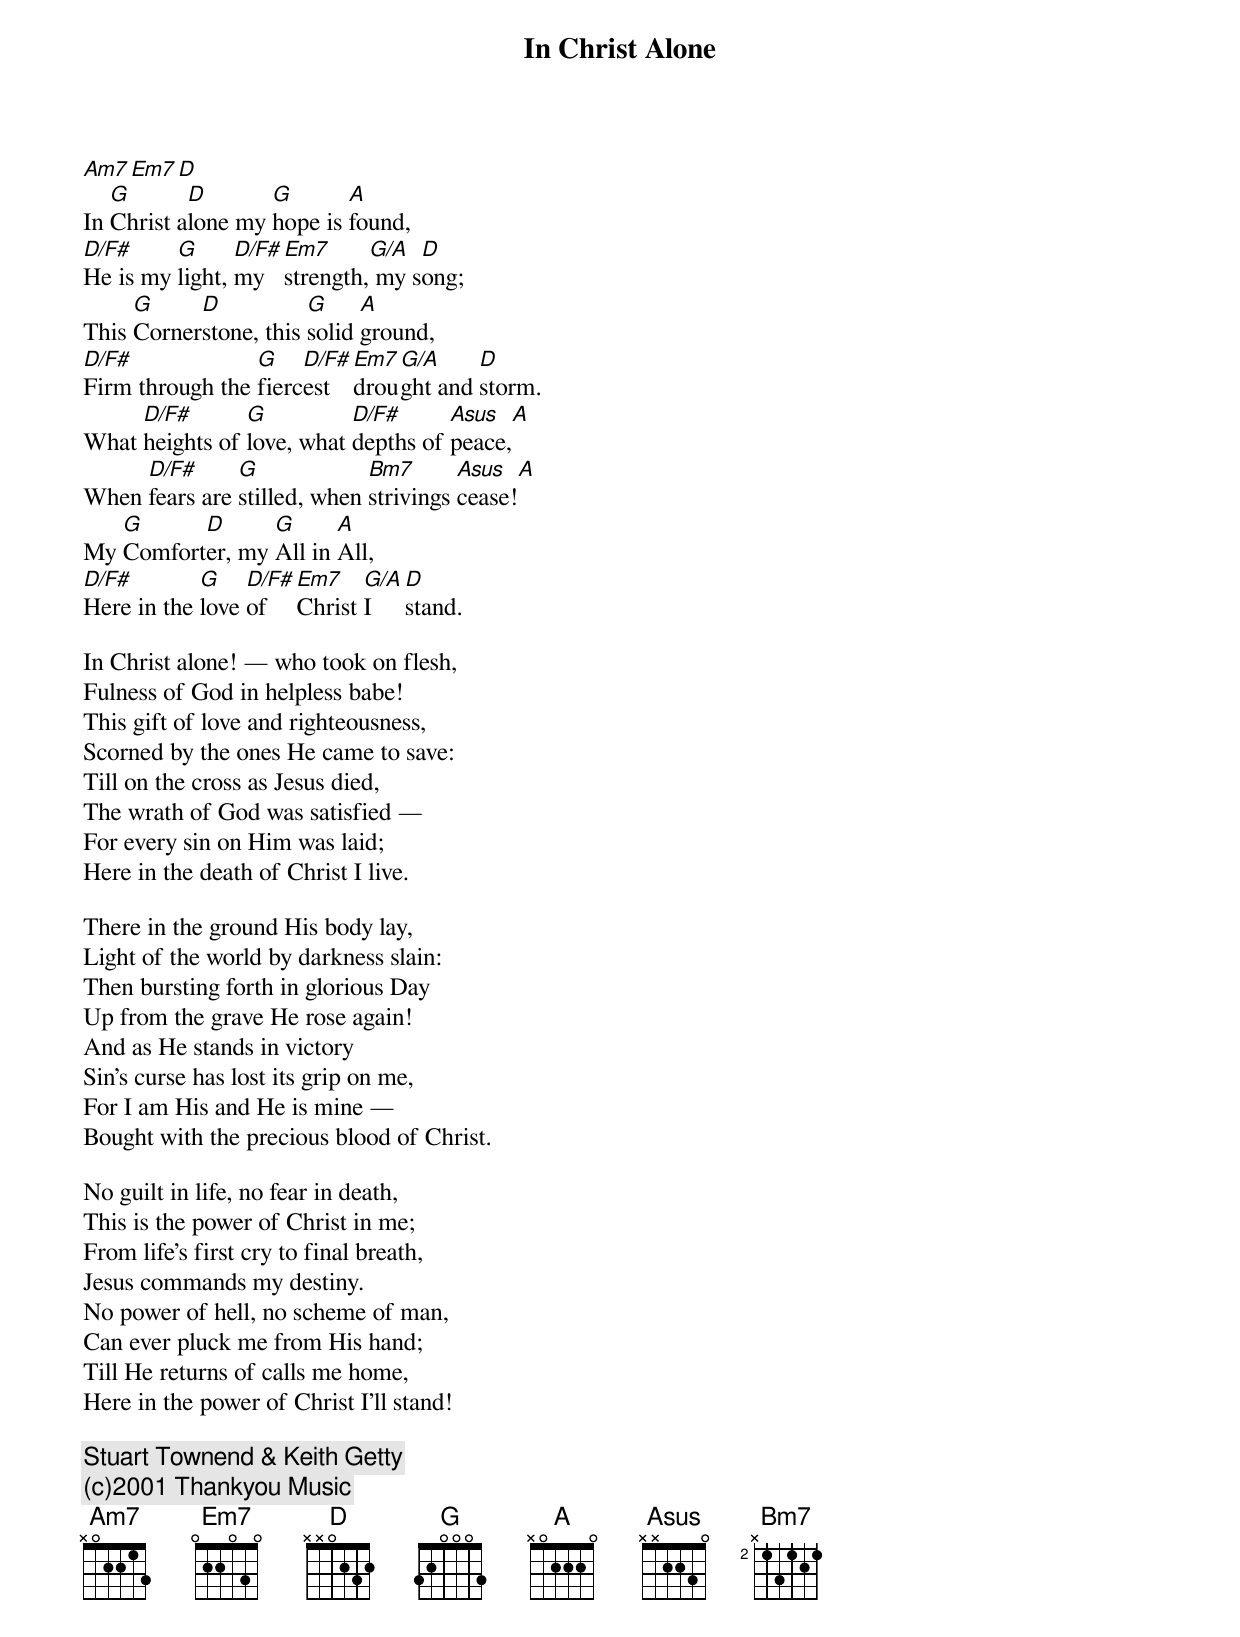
{title:In Christ Alone}
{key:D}
[Am7][Em7][D]
In [G]Christ a[D]lone my [G]hope is [A]found,
[D/F#]He is my [G]light, [D/F#]my   [Em7]strength,[G/A] my s[D]ong;
This [G]Corner[D]stone, this [G]solid [A]ground,
[D/F#]Firm through the [G]fierc[D/F#]est  [Em7]drou[G/A]ght and [D]storm.
What [D/F#]heights of [G]love, what [D/F#]depths of [Asus]peace,[A]
When [D/F#]fears are [G]stilled, when [Bm7]strivings [Asus]cease![A]
My [G]Comfort[D]er, my [G]All in [A]All,
[D/F#]Here in the [G]love [D/F#]of   [Em7]Christ [G/A]I   [D]stand.

In Christ alone! — who took on flesh,
Fulness of God in helpless babe!
This gift of love and righteousness,
Scorned by the ones He came to save:
Till on the cross as Jesus died,
The wrath of God was satisfied —
For every sin on Him was laid;
Here in the death of Christ I live.

There in the ground His body lay,
Light of the world by darkness slain:
Then bursting forth in glorious Day
Up from the grave He rose again!
And as He stands in victory
Sin’s curse has lost its grip on me,
For I am His and He is mine —
Bought with the precious blood of Christ.

No guilt in life, no fear in death,
This is the power of Christ in me;
From life’s first cry to final breath,
Jesus commands my destiny.
No power of hell, no scheme of man,
Can ever pluck me from His hand;
Till He returns of calls me home,
Here in the power of Christ I’ll stand!

{comment:Stuart Townend & Keith Getty}
{comment:(c)2001 Thankyou Music}
